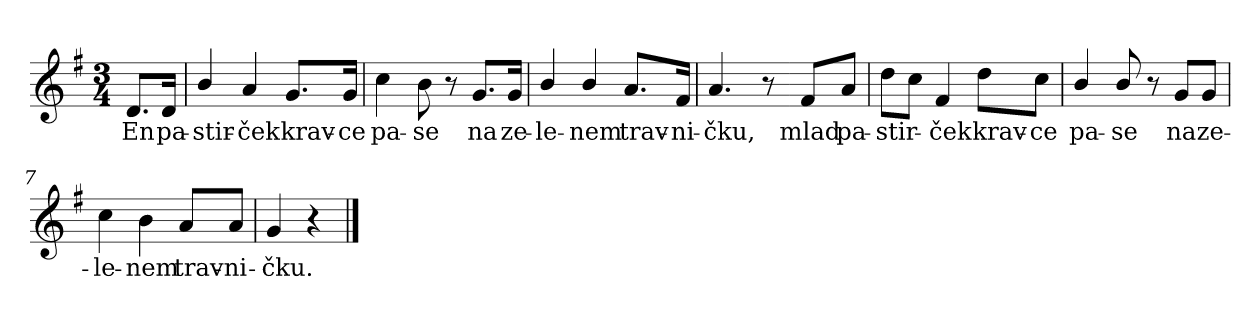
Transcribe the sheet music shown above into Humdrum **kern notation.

**kern	**text
*part1	*part1
*staff1	*staff1
*clefG2	*
*k[f#]	*
*G:	*
*M3/4	*
*MM80	*
=	=
8.d/L	En
16d/Jk	pa-
=1	=1
4b/	-stir-
4a/	-ček
8.g/L	krav-
16g/Jk	-ce
=2	=2
4cc\	pa-
8b\	-se
8r	.
8.g/L	na
16g/Jk	ze-
=3	=3
4b/	-le-
4b/	-nem
8.a/L	trav-
16f#/Jk	-ni-
=4	=4
4.a/	-čku,
8r	.
=4X1-	=4X1-
8f#/L	mlad
8a/J	pa-
!!LO:LB:g=z
=5	=5
8dd\L	-stir-
8cc\J	.
4f#/	-ček
8dd\L	krav-
8cc\J	-ce
=6	=6
4b/	pa-
8b/	-se
8r	.
8g/L	na
8g/J	ze-
=7	=7
4cc\	-le-
4b\	-nem
8a/L	trav-
8a/J	-ni-
=8	=8
4g/	-čku.
4r	.
==	==
*-	*-
